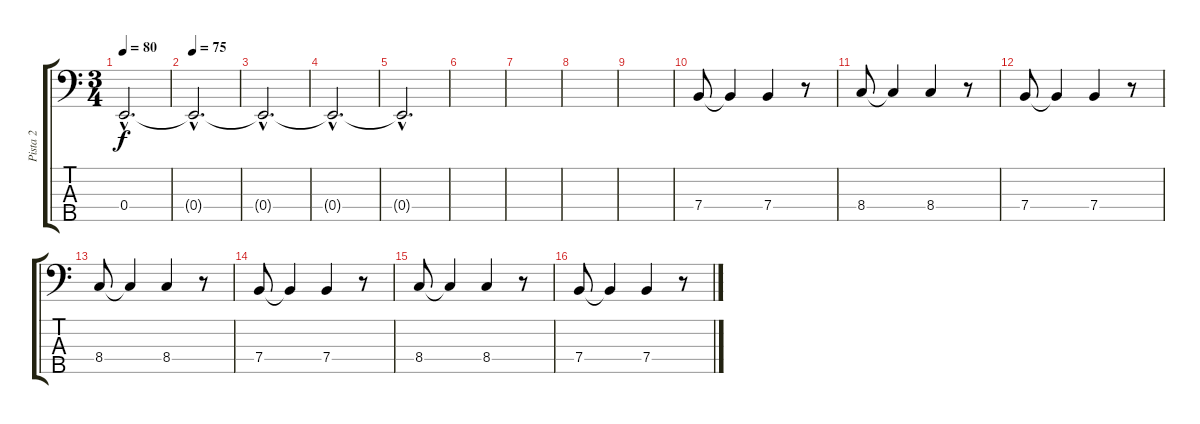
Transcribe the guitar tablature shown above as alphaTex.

\track ("Pista 2" "Pista 2") {instrument electricbassfinger}
\staff {score tabs}
\tuning (G2 D2 A1 E1 B0) {hide}
\ts (3 4)
\tempo 80
\clef f4
\ks c
0.4{hac}.2{d dy f} |
\tempo 75
0.4{hac t}.2{d} |
0.4{hac t}.2{d} |
0.4{hac t}.2{d} |
0.4{hac t}.2{d} |
|
|
|
|
7.4.8 7.4{t}.4 7.4.4 r.8 |
8.4.8 8.4{t}.4 8.4.4 r.8 |
7.4.8 7.4{t}.4 7.4.4 r.8 |
8.4.8 8.4{t}.4 8.4.4 r.8 |
7.4.8 7.4{t}.4 7.4.4 r.8 |
8.4.8 8.4{t}.4 8.4.4 r.8 |
7.4.8 7.4{t}.4 7.4.4 r.8
